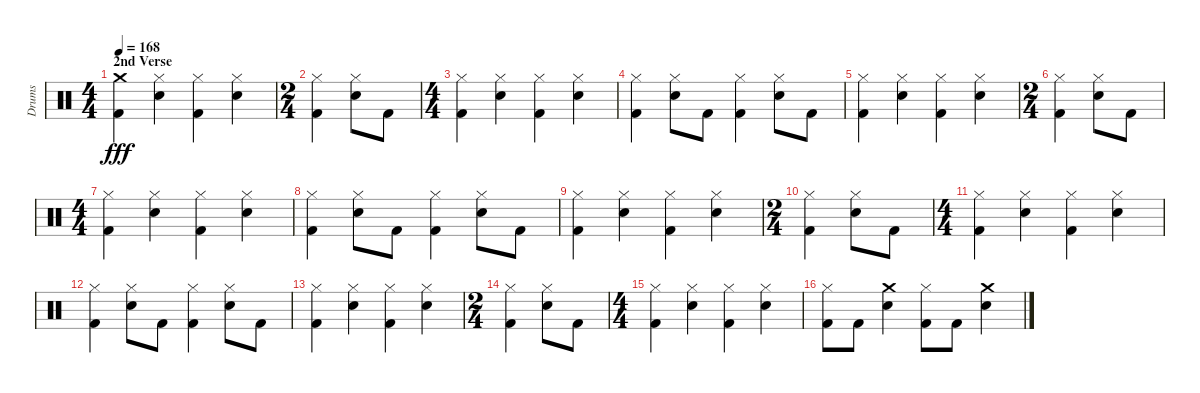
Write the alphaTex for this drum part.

\track ("Drums" "Drums") {instrument percussion}
\staff {score}
\articulation defaults
\ts (4 4)
\section ("" "2nd Verse")
\tempo 168
\clef neutral
\ks c
("Kick (hit) 2" "Crash medium (hit)").4{dy fff} ("Hi-Hat (closed)" "Snare (hit) 2").4 ("Hi-Hat (closed)" "Kick (hit) 2").4 ("Snare (hit) 2" "Hi-Hat (closed)").4 |
\ts (2 4)
("Hi-Hat (closed)" "Kick (hit) 2").4 ("Snare (hit) 2" "Hi-Hat (closed)").8 "Kick (hit) 2".8 |
\ts (4 4)
("Kick (hit) 2" "Hi-Hat (closed)").4 ("Snare (hit) 2" "Hi-Hat (closed)").4 ("Kick (hit) 2" "Hi-Hat (closed)").4 ("Snare (hit) 2" "Hi-Hat (closed)").4 |
("Hi-Hat (closed)" "Kick (hit) 2").4 ("Snare (hit) 2" "Hi-Hat (closed)").8 "Kick (hit) 2".8 ("Kick (hit) 2" "Hi-Hat (closed)").4 ("Hi-Hat (closed)" "Snare (hit) 2").8 "Kick (hit) 2".8 |
("Hi-Hat (closed)" "Kick (hit) 2").4 ("Hi-Hat (closed)" "Snare (hit) 2").4 ("Hi-Hat (closed)" "Kick (hit) 2").4 ("Snare (hit) 2" "Hi-Hat (closed)").4 |
\ts (2 4)
("Hi-Hat (closed)" "Kick (hit) 2").4 ("Snare (hit) 2" "Hi-Hat (closed)").8 "Kick (hit) 2".8 |
\ts (4 4)
("Kick (hit) 2" "Hi-Hat (closed)").4 ("Snare (hit) 2" "Hi-Hat (closed)").4 ("Kick (hit) 2" "Hi-Hat (closed)").4 ("Snare (hit) 2" "Hi-Hat (closed)").4 |
("Hi-Hat (closed)" "Kick (hit) 2").4 ("Snare (hit) 2" "Hi-Hat (closed)").8 "Kick (hit) 2".8 ("Kick (hit) 2" "Hi-Hat (closed)").4 ("Hi-Hat (closed)" "Snare (hit) 2").8 "Kick (hit) 2".8 |
("Hi-Hat (closed)" "Kick (hit) 2").4 ("Hi-Hat (closed)" "Snare (hit) 2").4 ("Hi-Hat (closed)" "Kick (hit) 2").4 ("Snare (hit) 2" "Hi-Hat (closed)").4 |
\ts (2 4)
("Hi-Hat (closed)" "Kick (hit) 2").4 ("Snare (hit) 2" "Hi-Hat (closed)").8 "Kick (hit) 2".8 |
\ts (4 4)
("Kick (hit) 2" "Hi-Hat (closed)").4 ("Snare (hit) 2" "Hi-Hat (closed)").4 ("Kick (hit) 2" "Hi-Hat (closed)").4 ("Snare (hit) 2" "Hi-Hat (closed)").4 |
("Hi-Hat (closed)" "Kick (hit) 2").4 ("Snare (hit) 2" "Hi-Hat (closed)").8 "Kick (hit) 2".8 ("Kick (hit) 2" "Hi-Hat (closed)").4 ("Hi-Hat (closed)" "Snare (hit) 2").8 "Kick (hit) 2".8 |
("Hi-Hat (closed)" "Kick (hit) 2").4 ("Hi-Hat (closed)" "Snare (hit) 2").4 ("Hi-Hat (closed)" "Kick (hit) 2").4 ("Snare (hit) 2" "Hi-Hat (closed)").4 |
\ts (2 4)
("Hi-Hat (closed)" "Kick (hit) 2").4 ("Snare (hit) 2" "Hi-Hat (closed)").8 "Kick (hit) 2".8 |
\ts (4 4)
("Kick (hit) 2" "Hi-Hat (closed)").4 ("Snare (hit) 2" "Hi-Hat (closed)").4 ("Kick (hit) 2" "Hi-Hat (closed)").4 ("Snare (hit) 2" "Hi-Hat (closed)").4 |
("Kick (hit) 2" "Hi-Hat (closed)").8 "Kick (hit) 2".8 ("Crash medium (hit)" "Snare (hit) 2").4 ("Kick (hit) 2" "Hi-Hat (closed)").8 "Kick (hit) 2".8 ("Crash medium (hit)" "Snare (hit) 2").4
